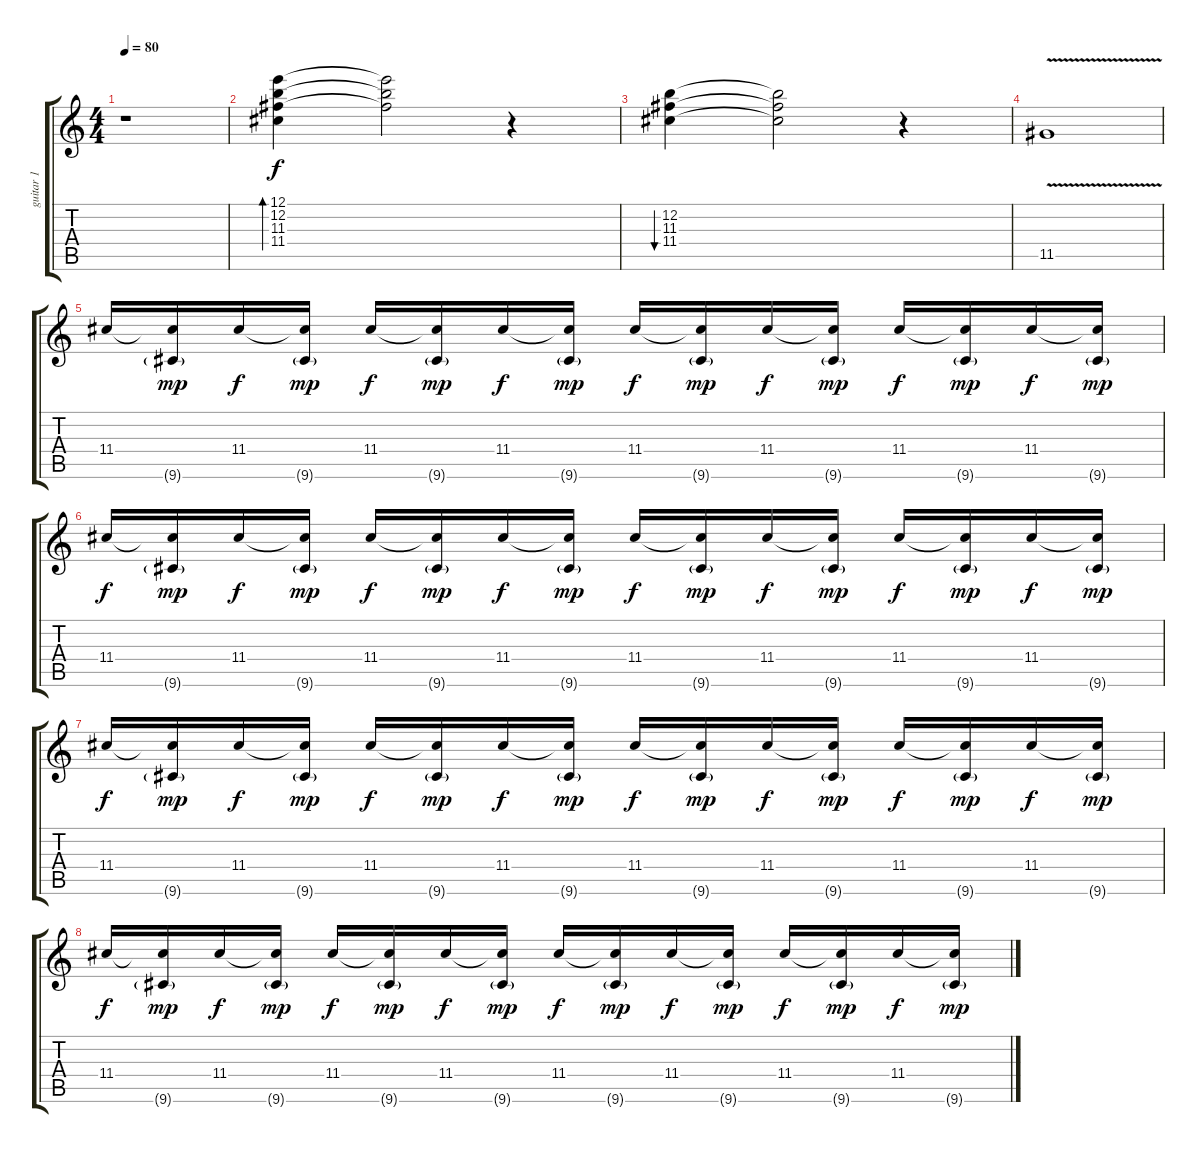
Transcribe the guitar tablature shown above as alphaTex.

\track ("guitar 1" "guitar 1") {instrument acousticguitarsteel}
\staff {score tabs}
\tuning (E4 B3 G3 D3 A2 E2) {hide}
\ts (4 4)
\tempo 80
\clef g2
\ks c
r.1{dy f instrument acousticguitarsteel} |
(12.1 12.2 11.3 11.4).4{bd 480} (12.1{t} 12.2{t} 11.3{t}).2 r.4 |
(12.2 11.3 11.4).4{bu 480} (12.2{t} 11.3{t} 11.4{t}).2 r.4 |
11.5{v}.1 |
11.4.16 (11.4{t} 9.6{g}).16{dy mp} 11.4.16{dy f} (11.4{t} 9.6{g}).16{dy mp} 11.4.16{dy f} (11.4{t} 9.6{g}).16{dy mp} 11.4.16{dy f} (11.4{t} 9.6{g}).16{dy mp} 11.4.16{dy f} (11.4{t} 9.6{g}).16{dy mp} 11.4.16{dy f} (11.4{t} 9.6{g}).16{dy mp} 11.4.16{dy f} (11.4{t} 9.6{g}).16{dy mp} 11.4.16{dy f} (11.4{t} 9.6{g}).16{dy mp} |
11.4.16{dy f} (11.4{t} 9.6{g}).16{dy mp} 11.4.16{dy f} (11.4{t} 9.6{g}).16{dy mp} 11.4.16{dy f} (11.4{t} 9.6{g}).16{dy mp} 11.4.16{dy f} (11.4{t} 9.6{g}).16{dy mp} 11.4.16{dy f} (11.4{t} 9.6{g}).16{dy mp} 11.4.16{dy f} (11.4{t} 9.6{g}).16{dy mp} 11.4.16{dy f} (11.4{t} 9.6{g}).16{dy mp} 11.4.16{dy f} (11.4{t} 9.6{g}).16{dy mp} |
11.4.16{dy f} (11.4{t} 9.6{g}).16{dy mp} 11.4.16{dy f} (11.4{t} 9.6{g}).16{dy mp} 11.4.16{dy f} (11.4{t} 9.6{g}).16{dy mp} 11.4.16{dy f} (11.4{t} 9.6{g}).16{dy mp} 11.4.16{dy f} (11.4{t} 9.6{g}).16{dy mp} 11.4.16{dy f} (11.4{t} 9.6{g}).16{dy mp} 11.4.16{dy f} (11.4{t} 9.6{g}).16{dy mp} 11.4.16{dy f} (11.4{t} 9.6{g}).16{dy mp} |
11.4.16{dy f} (11.4{t} 9.6{g}).16{dy mp} 11.4.16{dy f} (11.4{t} 9.6{g}).16{dy mp} 11.4.16{dy f} (11.4{t} 9.6{g}).16{dy mp} 11.4.16{dy f} (11.4{t} 9.6{g}).16{dy mp} 11.4.16{dy f} (11.4{t} 9.6{g}).16{dy mp} 11.4.16{dy f} (11.4{t} 9.6{g}).16{dy mp} 11.4.16{dy f} (11.4{t} 9.6{g}).16{dy mp} 11.4.16{dy f} (11.4{t} 9.6{g}).16{dy mp}
